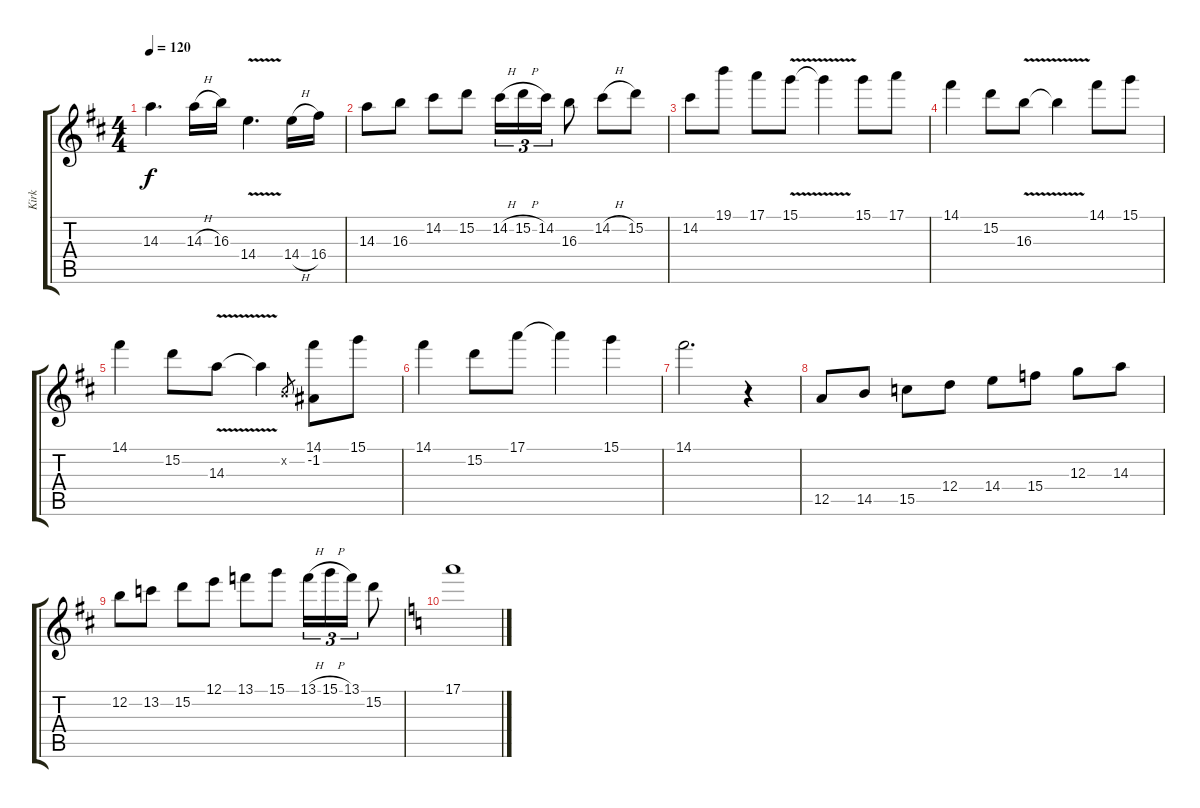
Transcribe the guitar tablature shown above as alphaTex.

\track ("Kirk" "Kirk") {instrument acousticguitarsteel}
\staff {score tabs}
\tuning (E4 B3 G3 D3 A2 E2) {hide}
\ts (4 4)
\tempo 120
\clef g2
\ks d
14.3{t}.4{d dy f} 14.3{h}.16 16.3.16 14.4{v}.4{d} 14.4{h}.16 16.4.16 |
14.3.8 16.3.8 14.2.8 15.2.8 14.2{h}.16{tu (3 2)} 15.2{h}.16{tu (3 2)} 14.2.16{tu (3 2)} 16.3.8 14.2{h}.8 15.2.8 |
14.2.8 19.1.8 17.1.8 15.1{v}.8 15.1{t}.4 15.1.8 17.1.8 |
14.1.4 15.2.8 16.3{v}.8 16.3{t}.4 14.1.8 15.1.8 |
14.1.4 15.2.8 14.3{v}.8 14.3{t}.4 0.2{x}.8{gr} (14.1 -1.2).8 15.1.8 |
14.1.4 15.2.8 17.1.8 17.1{t}.4 15.1.4 |
14.1.2{d} r.4 |
12.5.8 14.5.8 15.5.8 12.4.8 14.4.8 15.4.8 12.3.8 14.3.8 |
12.2.8 13.2.8 15.2.8 12.1.8 13.1.8 15.1.8 13.1{h}.16{tu (3 2)} 15.1{h}.16{tu (3 2)} 13.1.16{tu (3 2)} 15.2.8 |
\ks c
17.1.1
